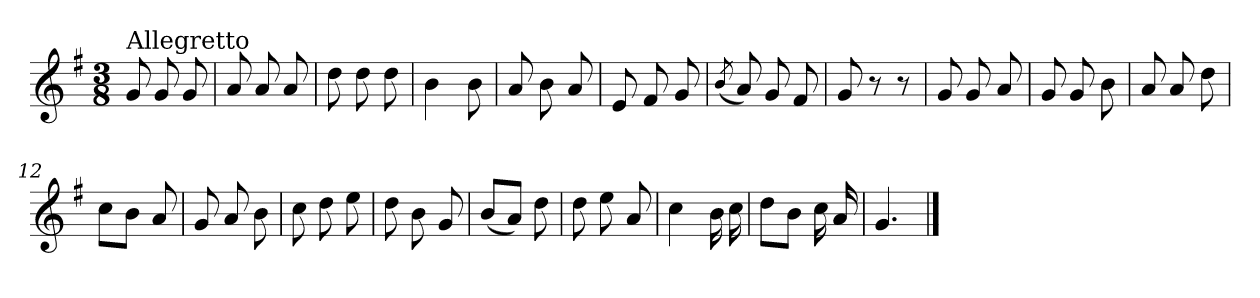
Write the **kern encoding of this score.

**kern
*part1
*staff1
*clefG2
*k[f#]
*G:
*M3/8
=1
!LO:TX:a:t=Allegretto
8g/
8g/
8g/
=2
8a/
8a/
8a/
=3
8dd\
8dd\
8dd\
=4
4b\
8b\
=5
8a/
8b\
8a/
=6
8e/
8f#/
8g/
=7
(<8qb/
8a/)
8g/
8f#/
=8
8g/
8r
8r
=9
8g/
8g/
8a/
!!LO:LB:g=z
=10
8g/
8g/
8b\
=11
8a/
8a/
8dd\
=12
8cc\L
8b\J
8a/
=13
8g/
8a/
8b\
=14
8cc\
8dd\
8ee\
=15
8dd\
8b\
8g/
=16
(<8b/L
8a/J)
8dd\
=17
8dd\
8ee\
8a/
=18
4cc\
16b\
16cc\
=19
8dd\L
8b\J
16cc\
16a/
=20
4.g/
==
*-
